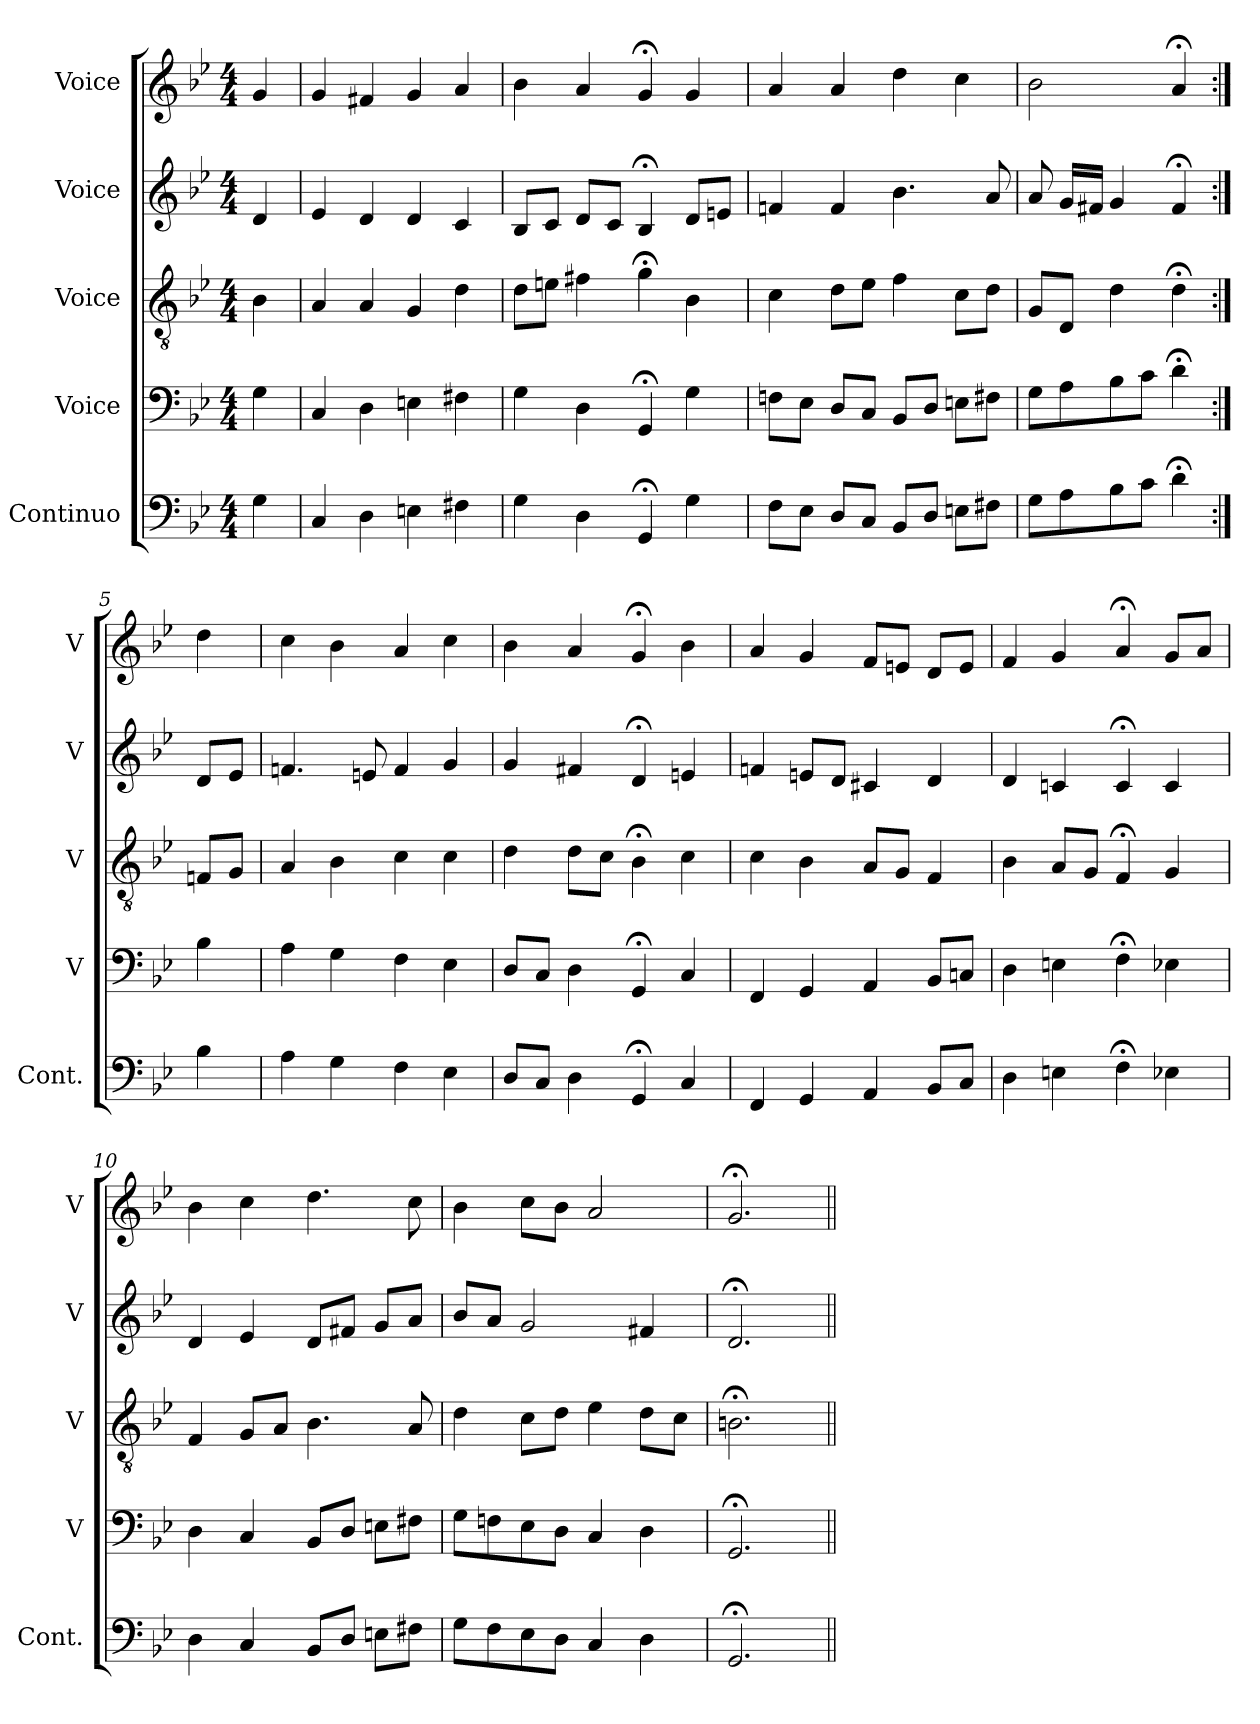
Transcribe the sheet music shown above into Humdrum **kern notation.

**kern	**kern	**kern	**kern	**kern
*part5	*part4	*part3	*part2	*part1
*staff5	*staff4	*staff3	*staff2	*staff1
*I"Continuo	*I"Voice	*I"Voice	*I"Voice	*I"Voice
*I'Cont.	*I'V	*I'V	*I'V	*I'V
*clefF4	*clefF4	*clefGv2	*clefG2	*clefG2
*k[b-e-]	*k[b-e-]	*k[b-e-]	*k[b-e-]	*k[b-e-]
*M4/4	*M4/4	*M4/4	*M4/4	*M4/4
=	=	=	=	=
4G	4G	4B-	4d	4g
=2	=2	=2	=2	=2
4C	4C	4A	4e-	4g
4D	4D	4A	4d	4f#X
4En	4En	4G	4d	4g
4F#X	4F#X	4d	4c	4a
=3	=3	=3	=3	=3
4G	4G	8dL	8B-L	4b-
.	.	8enJ	8cJ	.
4D	4D	4f#X	8dL	4a
.	.	.	8cJ	.
4GG;<	4GG;<	4g;<	4B-;<	4g;<
4G	4G	4B-	8dL	4g
.	.	.	8enJ	.
=4	=4	=4	=4	=4
8FL	8FnL	4c	4fn	4a
8E-J	8E-J	.	.	.
8DL	8DL	8dL	4f	4a
8CJ	8CJ	8e-J	.	.
8BB-L	8BB-L	4f	4.b-	4dd
8DJ	8DJ	.	.	.
8EnL	8EnL	8cL	.	4cc
8F#XJ	8F#XJ	8dJ	8a	.
=	=	=	=	=
8GL	8GL	8GL	8a	2b-
8A	8A	8DJ	16gLL	.
.	.	.	16f#XJJ	.
8B-	8B-	4d	4g	.
8cJ	8cJ	.	.	.
4d;<	4d;<	4d;<	4f#;<	4a;<
=5:|!	=5:|!	=5:|!	=5:|!	=5:|!
4B-	4B-	8FnL	8dL	4dd
.	.	8GJ	8e-J	.
=6	=6	=6	=6	=6
4A	4A	4A	4.fn	4cc
4G	4G	4B-	.	4b-
.	.	.	8en	.
4F	4F	4c	4f	4a
4E-	4E-	4c	4g	4cc
=7	=7	=7	=7	=7
8DL	8DL	4d	4g	4b-
8CJ	8CJ	.	.	.
4D	4D	8dL	4f#X	4a
.	.	8cJ	.	.
4GG;<	4GG;<	4B-;<	4d;<	4g;<
4C	4C	4c	4en	4b-
=8	=8	=8	=8	=8
4FF	4FF	4c	4fn	4a
4GG	4GG	4B-	8enL	4g
.	.	.	8dJ	.
4AA	4AA	8AL	4c#X	8fL
.	.	8GJ	.	8enJ
8BB-L	8BB-L	4F	4d	8dL
8CJ	8CnJ	.	.	8eJ
=9	=9	=9	=9	=9
4D	4D	4B-	4d	4f
4En	4En	8AL	4cn	4g
.	.	8GJ	.	.
4F;<	4F;<	4F;<	4c;<	4a;<
4E-X	4E-X	4G	4c	8gL
.	.	.	.	8aJ
=10	=10	=10	=10	=10
4D	4D	4F	4d	4b-
4C	4C	8GL	4e-	4cc
.	.	8AJ	.	.
8BB-L	8BB-L	4.B-	8dL	4.dd
8DJ	8DJ	.	8f#XJ	.
8EnL	8EnL	.	8gL	.
8F#XJ	8F#XJ	8A	8aJ	8cc
=11	=11	=11	=11	=11
8GL	8GL	4d	8b-L	4b-
8F	8Fn	.	8aJ	.
8E-	8E-	8cL	2g	8ccL
8DJ	8DJ	8dJ	.	8b-J
4C	4C	4e-	.	2a
4D	4D	8dL	4f#X	.
.	.	8cJ	.	.
=12	=12	=12	=12	=12
2.GG;<	2.GG;<	2.Bn;<	2.d;<	2.g;<
=||	=||	=||	=||	=||
*-	*-	*-	*-	*-
